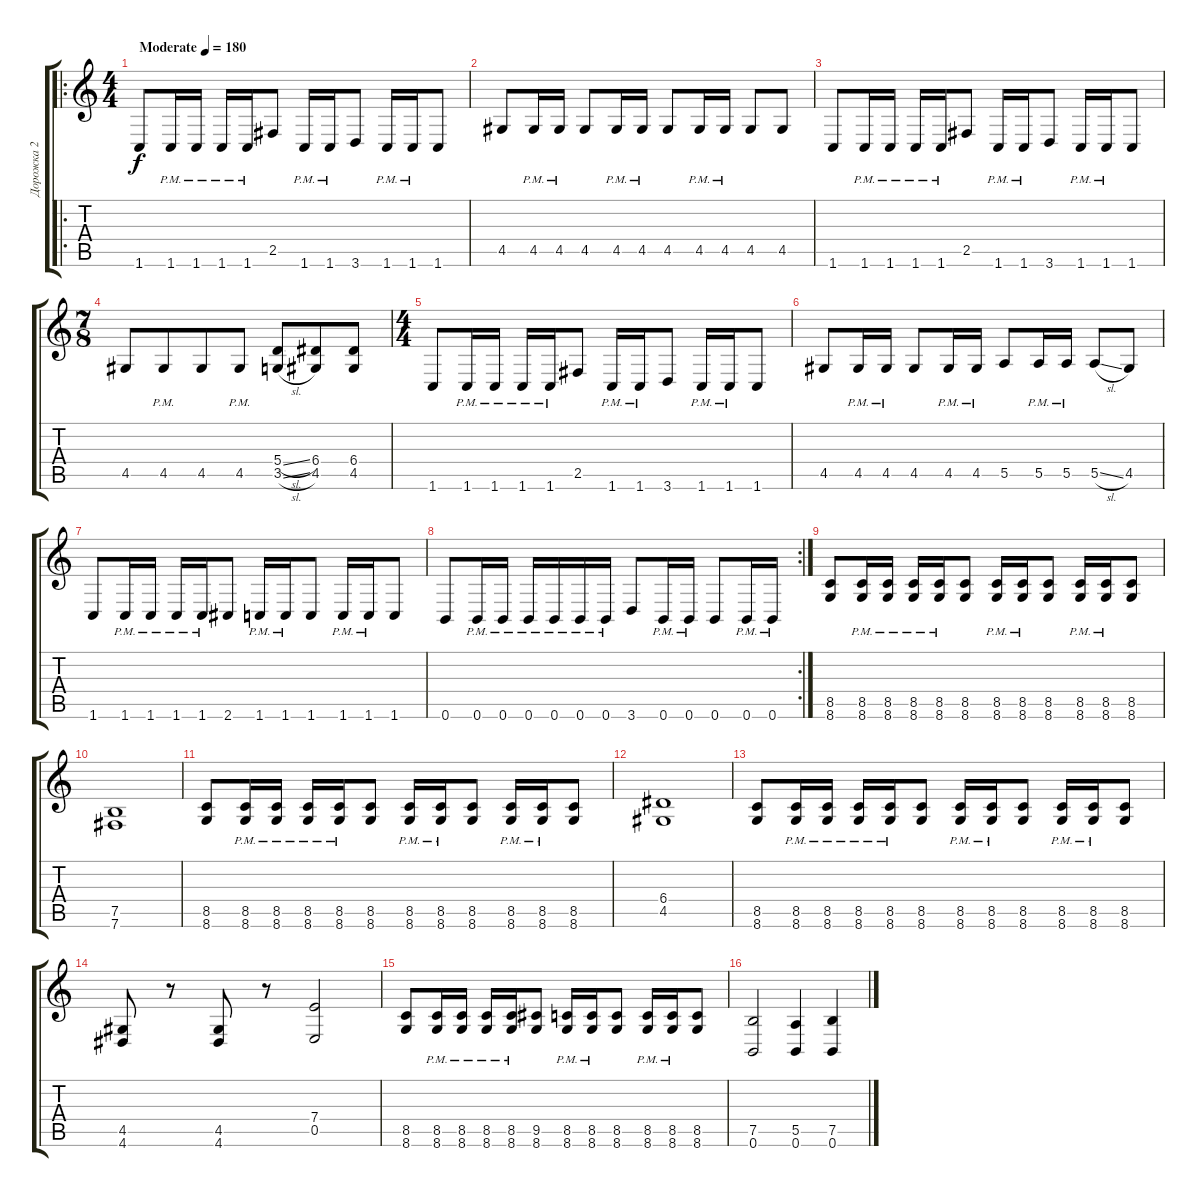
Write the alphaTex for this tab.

\track ("Дорожка 2" "Дорожка 2") {instrument distortionguitar}
\staff {score tabs}
\tuning (B3 Gb3 D3 A2 E2 B1) {hide}
\ro
\ts (4 4)
\tempo (180 "Moderate")
\clef g2
\ks c
1.6.8{dy f instrument distortionguitar} 1.6{pm}.16 1.6{pm}.16 1.6{pm}.16 1.6{pm}.16 2.5.8 1.6{pm}.16 1.6{pm}.16 3.6.8 1.6{pm}.16 1.6{pm}.16 1.6.8 |
4.5.8 4.5{pm}.16 4.5{pm}.16 4.5.8 4.5{pm}.16 4.5{pm}.16 4.5.8 4.5{pm}.16 4.5{pm}.16 4.5.8 4.5.8 |
1.6.8 1.6{pm}.16 1.6{pm}.16 1.6{pm}.16 1.6{pm}.16 2.5.8 1.6{pm}.16 1.6{pm}.16 3.6.8 1.6{pm}.16 1.6{pm}.16 1.6.8 |
\ts (7 8)
4.5.8 4.5{pm}.8 4.5.8 4.5{pm}.8 (5.4{sl} 3.5{sl}).8 (6.4 4.5).8 (6.4 4.5).8 |
\ts (4 4)
1.6.8 1.6{pm}.16 1.6{pm}.16 1.6{pm}.16 1.6{pm}.16 2.5.8 1.6{pm}.16 1.6{pm}.16 3.6.8 1.6{pm}.16 1.6{pm}.16 1.6.8 |
4.5.8 4.5{pm}.16 4.5{pm}.16 4.5.8 4.5{pm}.16 4.5{pm}.16 5.5.8 5.5{pm}.16 5.5{pm}.16 5.5{sl}.8 4.5.8 |
1.6.8 1.6{pm}.16 1.6{pm}.16 1.6{pm}.16 1.6{pm}.16 2.6.8 1.6{pm}.16 1.6{pm}.16 1.6.8 1.6{pm}.16 1.6{pm}.16 1.6.8 |
\rc 2
0.6.8 0.6{pm}.16 0.6{pm}.16 0.6{pm}.16 0.6{pm}.16 0.6{pm}.16 0.6{pm}.16 3.6.8 0.6{pm}.16 0.6{pm}.16 0.6.8 0.6{pm}.16 0.6{pm}.16 |
(8.5 8.6).8 (8.5{pm} 8.6{pm}).16 (8.5{pm} 8.6{pm}).16 (8.5{pm} 8.6{pm}).16 (8.5{pm} 8.6{pm}).16 (8.5 8.6).8 (8.5{pm} 8.6{pm}).16 (8.5{pm} 8.6{pm}).16 (8.5 8.6).8 (8.5{pm} 8.6{pm}).16 (8.5{pm} 8.6{pm}).16 (8.5 8.6).8 |
(7.5 7.6).1 |
(8.5 8.6).8 (8.5{pm} 8.6{pm}).16 (8.5{pm} 8.6{pm}).16 (8.5{pm} 8.6{pm}).16 (8.5{pm} 8.6{pm}).16 (8.5 8.6).8 (8.5{pm} 8.6{pm}).16 (8.5{pm} 8.6{pm}).16 (8.5 8.6).8 (8.5{pm} 8.6{pm}).16 (8.5{pm} 8.6{pm}).16 (8.5 8.6).8 |
(6.4 4.5).1 |
(8.5 8.6).8 (8.5{pm} 8.6{pm}).16 (8.5{pm} 8.6{pm}).16 (8.5{pm} 8.6{pm}).16 (8.5{pm} 8.6{pm}).16 (8.5 8.6).8 (8.5{pm} 8.6{pm}).16 (8.5{pm} 8.6{pm}).16 (8.5 8.6).8 (8.5{pm} 8.6{pm}).16 (8.5{pm} 8.6{pm}).16 (8.5 8.6).8 |
(4.5 4.6).8 r.8 (4.5 4.6).8 r.8 (7.4 0.5).2 |
(8.5 8.6).8 (8.5{pm} 8.6{pm}).16 (8.5{pm} 8.6{pm}).16 (8.5{pm} 8.6{pm}).16 (8.5{pm} 8.6{pm}).16 (9.5 8.6).8 (8.5{pm} 8.6{pm}).16 (8.5{pm} 8.6{pm}).16 (8.5 8.6).8 (8.5{pm} 8.6{pm}).16 (8.5{pm} 8.6{pm}).16 (8.5 8.6).8 |
(7.5 0.6).2 (5.5 0.6).4 (7.5 0.6).4
